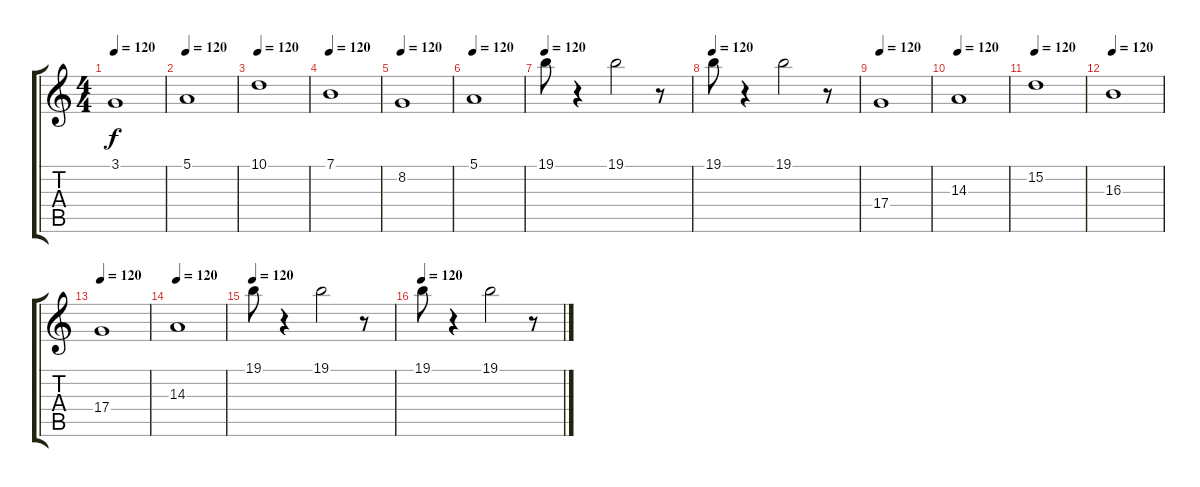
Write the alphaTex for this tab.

\track "" {instrument synthstrings1}
\staff {score tabs}
\tuning (E4 B3 G3 D3 A2 E2) {hide}
\ts (4 4)
\tempo 120
\clef g2
\ks c
3.1.1{dy f} |
\tempo 120
5.1.1 |
\tempo 120
10.1.1 |
\tempo 120
7.1.1 |
\tempo 120
8.2.1 |
\tempo 120
5.1.1 |
\tempo 120
19.1.8 r.4 19.1.2 r.8 |
\tempo 120
19.1.8 r.4 19.1.2 r.8 |
\tempo 120
17.4.1 |
\tempo 120
14.3.1 |
\tempo 120
15.2.1 |
\tempo 120
16.3.1 |
\tempo 120
17.4.1 |
\tempo 120
14.3.1 |
\tempo 120
19.1.8 r.4 19.1.2 r.8 |
\tempo 120
19.1.8 r.4 19.1.2 r.8
